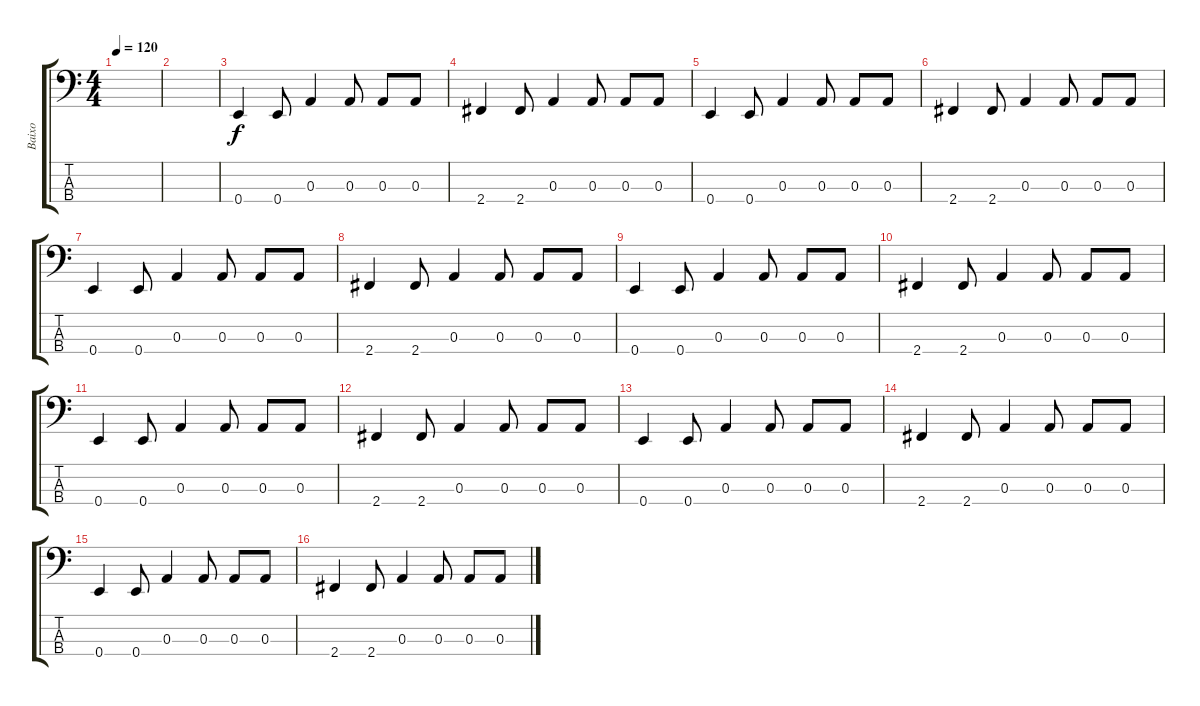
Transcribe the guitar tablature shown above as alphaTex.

\track ("Baixo" "Baixo") {instrument electricbassfinger}
\staff {score tabs}
\tuning (G2 D2 A1 E1) {hide}
\ts (4 4)
\tempo 120
\clef f4
\ks c
|
|
0.4.4 0.4.8 0.3.4 0.3.8 0.3.8 0.3.8 |
2.4.4 2.4.8 0.3.4 0.3.8 0.3.8 0.3.8 |
0.4.4 0.4.8 0.3.4 0.3.8 0.3.8 0.3.8 |
2.4.4 2.4.8 0.3.4 0.3.8 0.3.8 0.3.8 |
0.4.4 0.4.8 0.3.4 0.3.8 0.3.8 0.3.8 |
2.4.4 2.4.8 0.3.4 0.3.8 0.3.8 0.3.8 |
0.4.4 0.4.8 0.3.4 0.3.8 0.3.8 0.3.8 |
2.4.4 2.4.8 0.3.4 0.3.8 0.3.8 0.3.8 |
0.4.4 0.4.8 0.3.4 0.3.8 0.3.8 0.3.8 |
2.4.4 2.4.8 0.3.4 0.3.8 0.3.8 0.3.8 |
0.4.4 0.4.8 0.3.4 0.3.8 0.3.8 0.3.8 |
2.4.4 2.4.8 0.3.4 0.3.8 0.3.8 0.3.8 |
0.4.4 0.4.8 0.3.4 0.3.8 0.3.8 0.3.8 |
2.4.4 2.4.8 0.3.4 0.3.8 0.3.8 0.3.8
